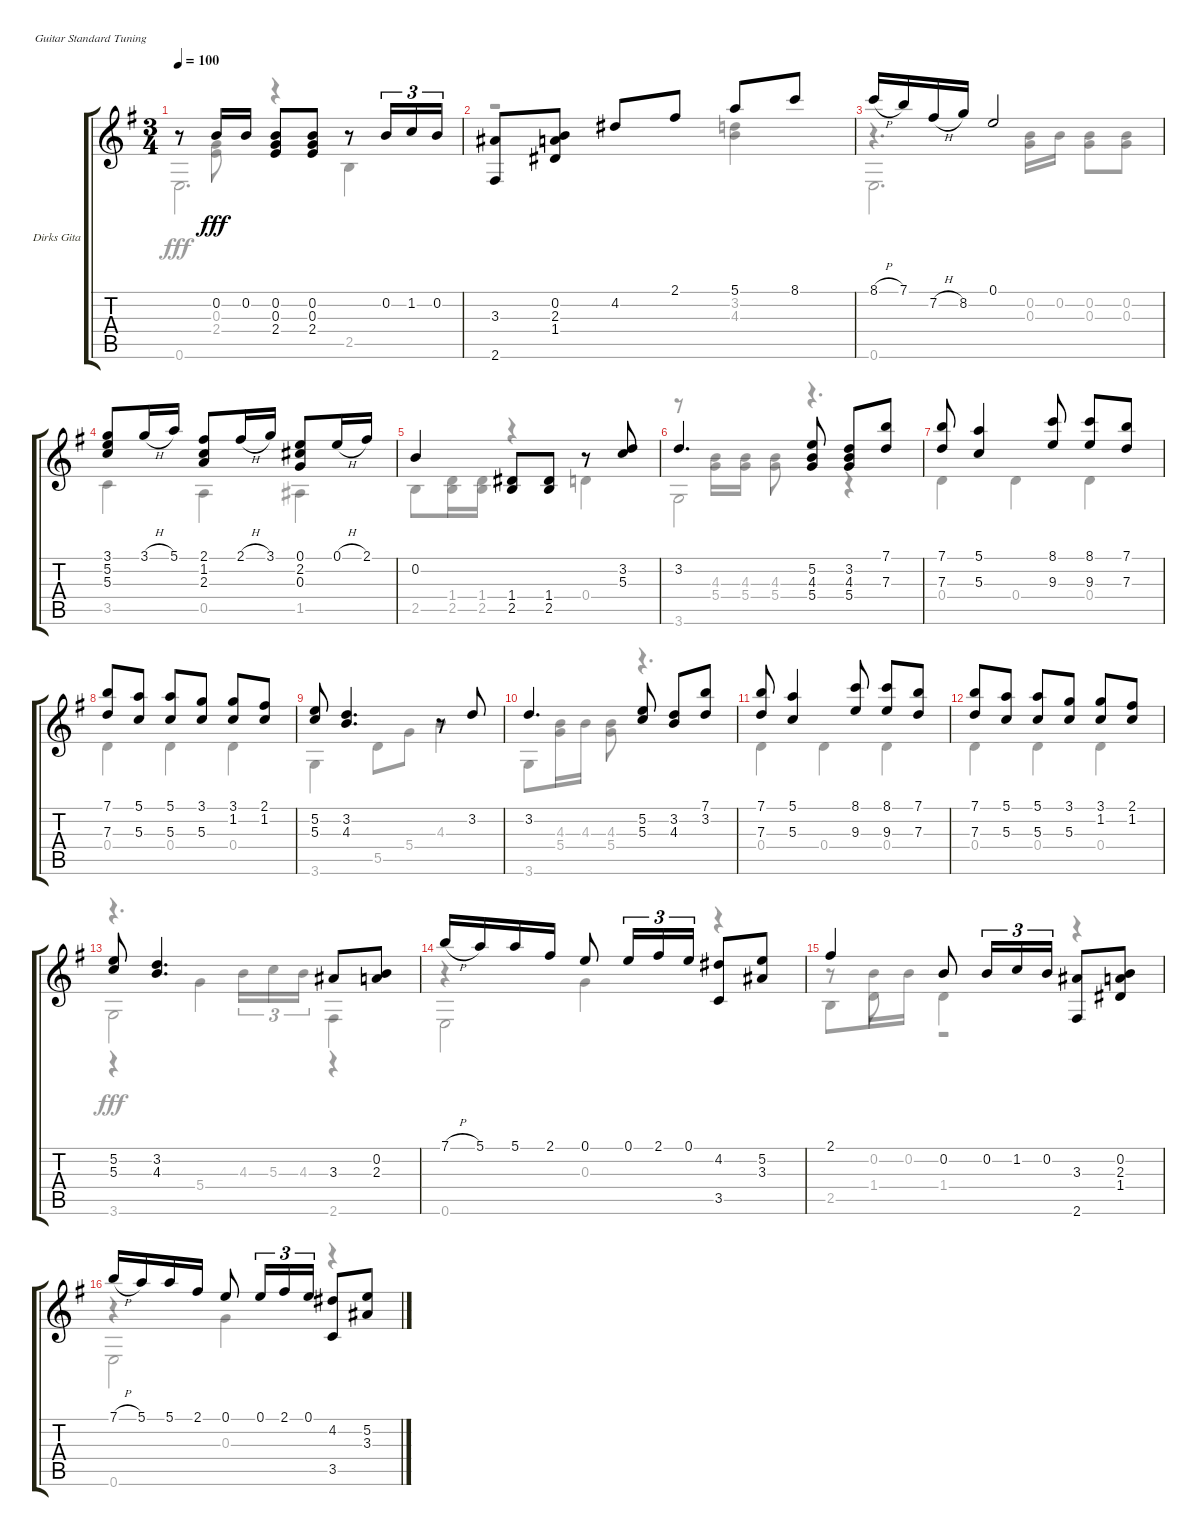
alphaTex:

\bracketExtendMode groupsimilarinstruments
\firstSystemTrackNameOrientation horizontal
\otherSystemsTrackNameOrientation horizontal
\track ("Dirks Gitarre" "Dirks Gita") {instrument acousticguitarnylon}
\staff {score tabs}
\tuning (E4 B3 G3 D3 A2 E2)
\voice
\ts (3 4)
\tempo 100
\clef g2
\ks g
r.8{dy fff} 0.2.16 0.2.16 (0.2 0.3 2.4).8 (0.2 0.3 2.4).8 r.8 0.2.16{tu (3 2)} 1.2.16{tu (3 2)} 0.2.16{tu (3 2)} |
(3.3 2.6).8 (0.2 2.3 1.4).8 4.2.8 2.1.8 5.1.8 8.1.8 |
8.1{h}.16 7.1.16 7.2{h}.16 8.2.16 0.1.2 |
(3.1 5.2 5.3).8 3.1{h}.16 5.1.16 (2.1 1.2 2.3).8 2.1{h}.16 3.1.16 (0.1 2.2 0.3).8 0.1{h}.16 2.1.16 |
0.2.4 (1.4 2.5).8 (1.4 2.5).8 r.8 (3.2 5.3).8 |
3.2.4{d} (5.2 4.3 5.4).8 (3.2 4.3 5.4).8 (7.1 7.3).8 |
(7.1 7.3).8 (5.1 5.3).4 (8.1 9.3).8 (8.1 9.3).8 (7.1 7.3).8 |
(7.1 7.3).8 (5.1 5.3).8 (5.1 5.3).8 (3.1 5.3).8 (3.1 1.2).8 (2.1 1.2).8 |
(5.2 5.3).8 (3.2 4.3).4{d} r.8 3.2.8 |
3.2.4{d} (5.2 5.3).8 (3.2 4.3).8 (7.1 3.2).8 |
(7.1 7.3).8 (5.1 5.3).4 (8.1 9.3).8 (8.1 9.3).8 (7.1 7.3).8 |
(7.1 7.3).8 (5.1 5.3).8 (5.1 5.3).8 (3.1 5.3).8 (3.1 1.2).8 (2.1 1.2).8 |
(5.2 5.3).8 (3.2 4.3).4{d} 3.3.8 (0.2 2.3).8 |
7.1{h}.16 5.1.16 5.1.16 2.1.16 0.1.8 0.1.16{tu (3 2)} 2.1.16{tu (3 2)} 0.1.16{tu (3 2)} (4.2 3.5).8 (5.2 3.3).8 |
2.1.4 0.2.8 0.2.16{tu (3 2)} 1.2.16{tu (3 2)} 0.2.16{tu (3 2)} (3.3 2.6).8 (0.2 2.3 1.4).8 |
7.1{h}.16 5.1.16 5.1.16 2.1.16 0.1.8 0.1.16{tu (3 2)} 2.1.16{tu (3 2)} 0.1.16{tu (3 2)} (4.2 3.5).8 (5.2 3.3).8
\voice
\clef g2
\ottava regular
\simile none
\ks g
r.8{dy fff} (0.3 2.4).8 r.4 2.5.4 |
r.2 (3.2 4.3).4 |
r.4{d} (0.2 0.3).16 0.2.16 (0.2 0.3).8 (0.2 0.3).8 |
3.5.4 0.5.4 1.5.4 |
2.5.8 (1.4 2.5).16 (1.4 2.5).16 r.4 0.4.4 |
r.8 (4.3 5.4).16 (4.3 5.4).16 (4.3 5.4).8 r.4{d} |
0.4.4 0.4.4 0.4.4 |
0.4.4 0.4.4 0.4.4 |
3.6.4 5.5.8 5.4.8 4.3.4 |
3.6.8 (4.3 5.4).16 4.3.16 (4.3 5.4).8 r.4{d} |
0.4.4 0.4.4 0.4.4 |
0.4.4 0.4.4 0.4.4 |
r.4{d} 4.3.16{tu (3 2)} 5.3.16{tu (3 2)} 4.3.16{tu (3 2)} 2.6.4 |
r.4 0.3.4 r.4 |
2.5.8 0.2.16 0.2.16 1.4.4 r.4 |
r.4 0.3.4 r.4
\voice
\clef g2
\ottava regular
\simile none
\ks g
0.6.2{d dy fff} |
|
0.6.2{d} |
|
|
3.6.2 r.4 |
|
|
|
|
|
|
r.4 5.4.4 r.4 |
0.6.2 r.4 |
r.8 1.4.8 r.2 |
0.6.2 r.4
\voice
\clef g2
\ottava regular
\simile none
\ks g
|
|
|
|
|
|
|
|
|
|
|
|
3.6.2 r.4 |
|
|
